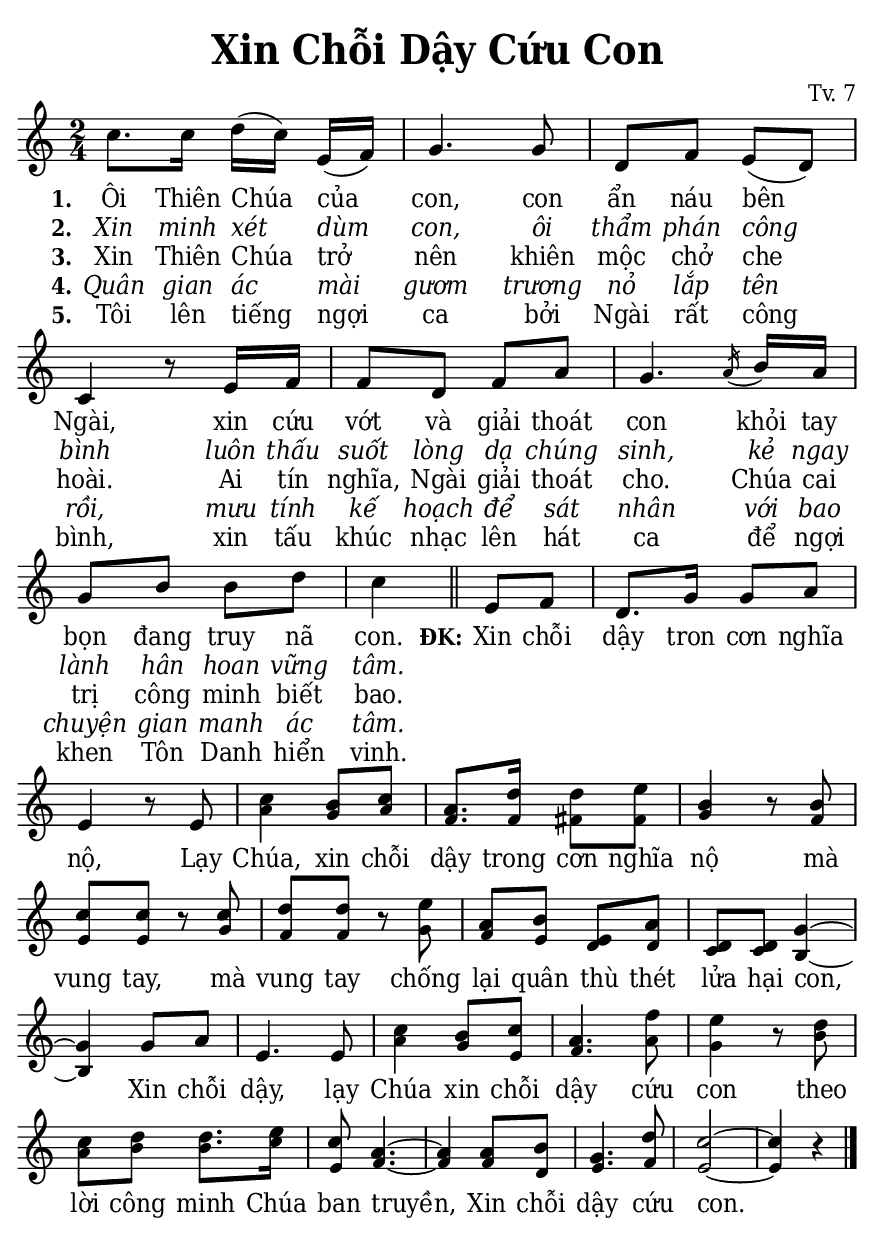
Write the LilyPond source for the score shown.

% Cài đặt chung\
\version "2.22.1"
\include "english.ly"

\header {
  title = \markup { \fontsize #1 "Xin Chỗi Dậy Cứu Con" }
  composer = "Tv. 7"
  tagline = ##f
}

% Nhạc phiên khúc
nhacPhienKhucSop = \relative c'' {
  c8. c16 d ([c]) e, (f) |
  g4. g8 |
  d8 f e (d) |
  c4 r8 e16 f |
  f8 d f a |
  g4. \slashedGrace { a16 ( } b) a |
  g8 b b d |
  c4 \bar "||"
  
  e,8 f |
  d8. g16 g8 a |
  e4 r8 e |
  c'4 b8 c |
  a8. d16 d8 e |
  b4 r8 b |
  c c r c |
  d d r e |
  a, b e, a |
  d, d g4 ~ |
  g g8 a |
  e4. e8 |
  c'4 b8 c |
  a4. f'8 |
  e4 r8 d |
  c d d8. e16 |
  c8 a4. ~ |
  a4 a8 b |
  g4. d'8 |
  c2 ~ |
  c4 r \bar "|."
}

nhacPhienKhucAlto = \relative c'' {
  R2*7
  r4
  e,8 f |
  d8. g16 g8 a |
  e4 r8 e |
  a4 g8 a |
  f8. f16 fs8 fs |
  g4 r8 f |
  e e r g |
  f f r g |
  f e d d |
  c c b4 ~ |
  b g'8 a |
  e4. e8 |
  a4 g8 e |
  f4. a8 |
  g4 r8 b |
  a b b8. c16 |
  e,8 f4. ~ |
  f4 f8 d |
  e4. f8 |
  e2 ~ |
  e4 r
}

% Lời phiên khúc
loiPhienKhucSop = \lyrics {
  <<
    {
      \set stanza = "1."
      Ôi Thiên Chúa của con,
      con ẩn náu bên Ngài,
      xin cứu vớt và giải thoát con
      khỏi tay bọn đang truy nã con.
    }
    \new Lyrics {
	    \set associatedVoice = "beSop"
	    \set stanza = "2."
      \override Lyrics.LyricText.font-shape = #'italic
	    Xin minh xét dùm con,
	    ôi thẩm phán công bình
	    luôn thấu suốt lòng dạ chúng sinh,
	    kẻ ngay lành hân hoan vững tâm.
    }
    \new Lyrics {
	    \set associatedVoice = "beSop"
	    \set stanza = "3."
	    Xin Thiên Chúa trở nên khiên mộc chở che hoài.
	    Ai tín nghĩa, Ngài giải thoát cho.
	    Chúa cai trị công minh biết bao.
    }
    \new Lyrics {
	    \set associatedVoice = "beSop"
	    \set stanza = "4."
      \override Lyrics.LyricText.font-shape = #'italic
	    Quân gian ác mài gươm trương nỏ lắp tên rồi,
	    mưu tính kế hoạch để sát nhân
	    với bao chuyện gian manh ác tâm.
    }
    \new Lyrics {
	    \set associatedVoice = "beSop"
	    \set stanza = "5."
	    Tôi lên tiếng ngợi ca bởi Ngài rất công bình,
	    xin tấu khúc nhạc lên hát ca
	    để ngợi khen Tôn Danh hiển vinh.
    }
  >>
  \set stanza = "ĐK:"
  Xin chỗi dậy tron cơn nghĩa nộ,
  Lạy Chúa, xin chỗi dậy trong cơn nghĩa nộ mà vung tay,
  mà vung tay chống lại quân thù thét lửa hại con,
  Xin chỗi dậy, lạy Chúa xin chỗi dậy cứu con
  theo lời công minh Chúa ban truyền,
  Xin chỗi dậy cứu con.
}

% Dàn trang
\paper {
  #(set-paper-size "a5")
  top-margin = 3\mm
  bottom-margin = 3\mm
  left-margin = 3\mm
  right-margin = 3\mm
  indent = #0
  #(define fonts
	 (make-pango-font-tree "Deja Vu Serif Condensed"
	 		       "Deja Vu Serif Condensed"
			       "Deja Vu Serif Condensed"
			       (/ 20 20)))
  print-page-number = ##f
  page-count = 1
}

TongNhip = {
  \key c \major \time 2/4
  \set Timing.beamExceptions = #'()
  \set Timing.baseMoment = #(ly:make-moment 1/4)
}

% Đổi kích thước nốt cho bè phụ
notBePhu =
#(define-music-function (font-size music) (number? ly:music?)
   (for-some-music
     (lambda (m)
       (if (music-is-of-type? m 'rhythmic-event)
           (begin
             (set! (ly:music-property m 'tweaks)
                   (cons `(font-size . ,font-size)
                         (ly:music-property m 'tweaks)))
             #t)
           #f))
     music)
   music)

\score {
  \new ChoirStaff <<
    \new Staff \with {
        \consists "Merge_rests_engraver"
        printPartCombineTexts = ##f
      }
      <<
      \new Voice \TongNhip \partCombine 
        \nhacPhienKhucSop
        \notBePhu -1 { \nhacPhienKhucAlto }
      \new NullVoice = beSop \nhacPhienKhucSop
      \new Lyrics \lyricsto beSop \loiPhienKhucSop
      >>
  >>
  \layout {
    \override Lyrics.LyricSpace.minimum-distance = #1
    \override Score.BarNumber.break-visibility = ##(#f #f #f)
    \override Score.SpacingSpanner.uniform-stretching = ##t
  } 
}
